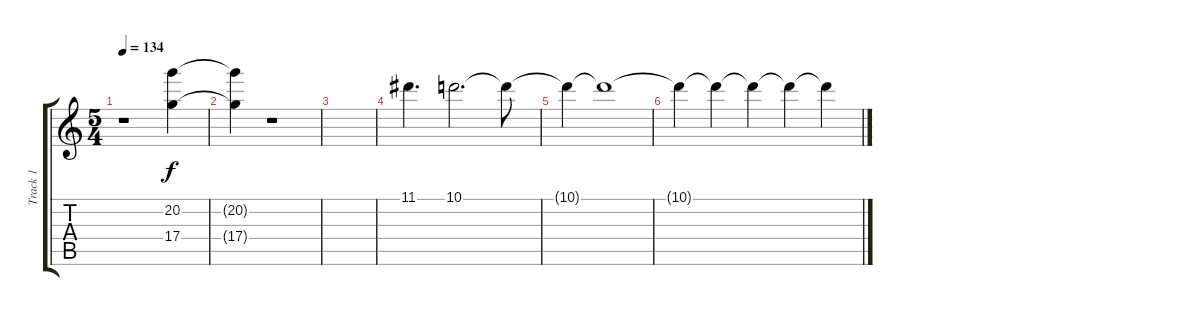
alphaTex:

\track ("Track 1" "Track 1") {instrument overdrivenguitar}
\staff {score tabs}
\tuning (E4 B3 G3 D3 A2 E2) {hide}
\ts (5 4)
\tempo 134
\clef g2
\ks c
r.1{dy f} (20.2{t} 17.4{t}).4 |
(20.2{t} 17.4{t}).4 r.1 |
|
11.1.4{d} 10.1.2{d} 10.1{t}.8 |
10.1{t}.4 10.1{t}.1 |
10.1{t}.4 10.1{t}.4 10.1{t}.4 10.1{t}.4 10.1{t}.4
